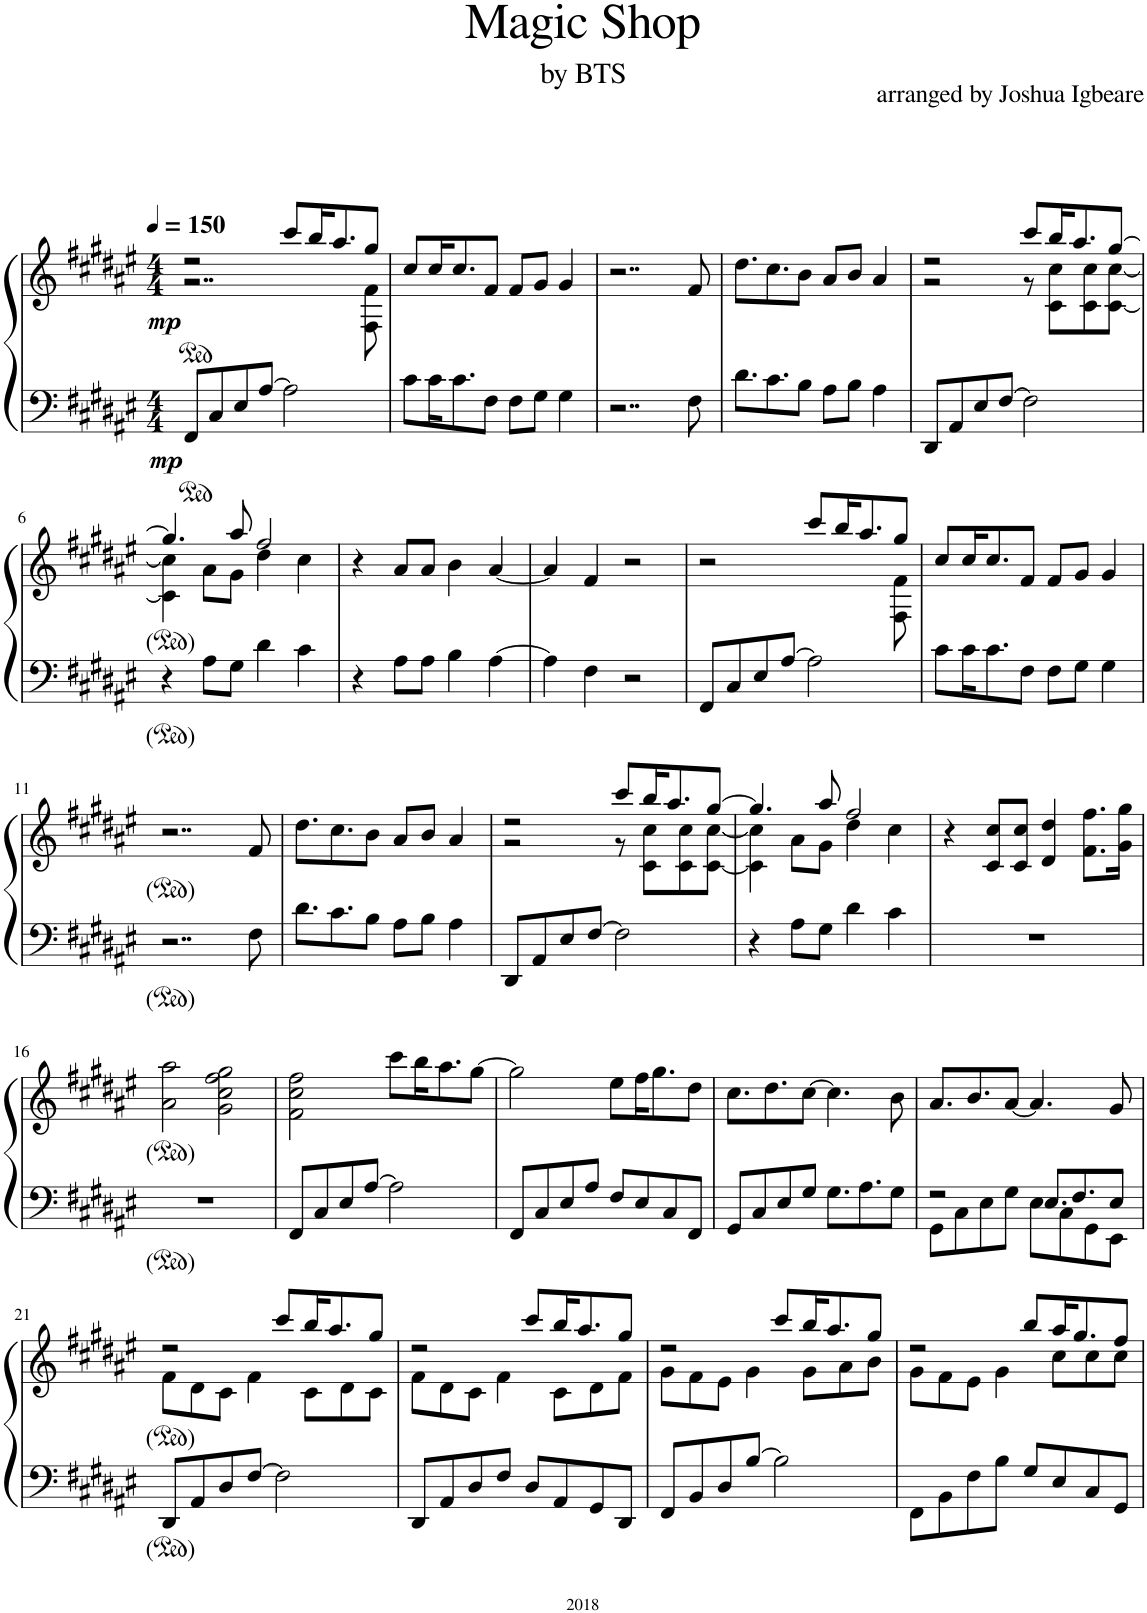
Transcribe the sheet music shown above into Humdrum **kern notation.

**kern	**kern	**dynam
*part1	*part1	*part1
*staff2	*staff1	*staff1/2
*I"Piano	*	*
*I'Pno.	*	*
*clefF4	*clefG2	*
*k[f#c#g#d#a#e#]	*k[f#c#g#d#a#e#]	*
*M4/4	*M4/4	*
*MM150	*MM150	*
=1	=1	=1
*	*^	*
!	!	!	!LO:DY:b=2
!	!	!	!LO:DY:n=1:b
8FF#/L	2r	2..r	mp mp
8C#/	.	.	.
8E#/	.	.	.
[8A#/J	.	.	.
2A#\]	8ccc#/L	.	.
.	16bb/K	.	.
.	8.aa#/	.	.
.	8gg#/J	8F#\ 8f#\	.
*	*v	*v	*
=2	=2	=2
8c#\L	8cc#/L	.
16c#\K	16cc#/K	.
8.c#\	8.cc#/	.
8F#\J	8f#/J	.
8F#\L	8f#/L	.
8G#\J	8g#/J	.
4G#\	4g#/	.
=3	=3	=3
2..r	2..r	.
8F#\	8f#/	.
=4	=4	=4
8.d#\L	8.dd#\L	.
8.c#\	8.cc#\	.
8B\J	8b\J	.
8A#\L	8a#/L	.
8B\J	8b/J	.
4A#\	4a#/	.
=5	=5	=5
*	*^	*
8DD#/L	2r	2r	.
8AA#/	.	.	.
8E#/	.	.	.
[8F#/J	.	.	.
2F#\]	8ccc#/L	8r	.
.	16bb/K	8c#\ 8cc#\L	.
.	8.aa#/	.	.
.	.	8c#\ 8cc#\	.
.	[8gg#/J	[8c#\ [8cc#\J	.
!!LO:LB:g=z	!!
=6	=6	=6	=6
4r	4.gg#/]	4c#\] 4cc#\]	.
8A#\L	.	8a#\L	.
8G#\J	8aa#/	8g#\J	.
4d#\	2ff#/	4dd#\	.
4c#\	.	4cc#\	.
*	*v	*v	*
=7	=7	=7
4r	4r	.
8A#\L	8a#/L	.
8A#\J	8a#/J	.
4B\	4b\	.
[4A#\	[4a#/	.
=8	=8	=8
4A#\]	4a#/]	.
4F#\	4f#/	.
2r	2r	.
=9	=9	=9
*	*^	*
8FF#/L	2r	2..ryy	.
8C#/	.	.	.
8E#/	.	.	.
[8A#/J	.	.	.
2A#\]	8ccc#/L	.	.
.	16bb/K	.	.
.	8.aa#/	.	.
.	8gg#/J	8F#\ 8f#\	.
*	*v	*v	*
=10	=10	=10
8c#\L	8cc#/L	.
16c#\K	16cc#/K	.
8.c#\	8.cc#/	.
8F#\J	8f#/J	.
8F#\L	8f#/L	.
8G#\J	8g#/J	.
4G#\	4g#/	.
!!LO:LB:g=z
=11	=11	=11
2..r	2..r	.
8F#\	8f#/	.
=12	=12	=12
8.d#\L	8.dd#\L	.
8.c#\	8.cc#\	.
8B\J	8b\J	.
8A#\L	8a#/L	.
8B\J	8b/J	.
4A#\	4a#/	.
=13	=13	=13
*	*^	*
8DD#/L	2r	2r	.
8AA#/	.	.	.
8E#/	.	.	.
[8F#/J	.	.	.
2F#\]	8ccc#/L	8r	.
.	16bb/K	8c#\ 8cc#\L	.
.	8.aa#/	.	.
.	.	8c#\ 8cc#\	.
.	[8gg#/J	[8c#\ [8cc#\J	.
=14	=14	=14	=14
4r	4.gg#/]	4c#\] 4cc#\]	.
8A#\L	.	8a#\L	.
8G#\J	8aa#/	8g#\J	.
4d#\	2ff#/	4dd#\	.
4c#\	.	4cc#\	.
*	*v	*v	*
=15	=15	=15
1r	4r	.
.	8c#/ 8cc#/L	.
.	8c#/ 8cc#/J	.
.	4d#/ 4dd#/	.
.	8.f#\ 8.ff#\L	.
.	16g#\ 16gg#\Jk	.
!!LO:LB:g=z
=16	=16	=16
1r	2a#\ 2aa#\	.
.	2g#\ 2cc#\ 2ff#\ 2gg#\	.
=17	=17	=17
8FF#/L	2f#\ 2cc#\ 2ff#\	.
8C#/	.	.
8E#/	.	.
[8A#/J	.	.
2A#\]	8ccc#\L	.
.	16bb\K	.
.	8.aa#\	.
.	[8gg#\J	.
=18	=18	=18
8FF#/L	2gg#\]	.
8C#/	.	.
8E#/	.	.
8A#/J	.	.
8F#/L	8ee#\L	.
8E#/	16ff#\K	.
.	8.gg#\	.
8C#/	.	.
8FF#/J	8dd#\J	.
=19	=19	=19
8GG#/L	8.cc#\L	.
8C#/	.	.
.	8.dd#\	.
8E#/	.	.
8G#/J	[8cc#\J	.
8.G#\L	4.cc#\]	.
8.A#\	.	.
8G#\J	8b\	.
=20	=20	=20
*^	*	*
2r	8GG#\L	8.a#/L	.
.	8C#\	.	.
.	.	8.b/	.
.	8E#\	.	.
.	8G#\J	[8a#/J	.
8.E#/L	8E#\L	4.a#/]	.
.	8C#\	.	.
8.F#/	.	.	.
.	8GG#\	.	.
8E#/J	8EE#\J	8g#/	.
*v	*v	*	*
!!LO:LB:g=z
=21	=21	=21
*	*^	*
8DD#/L	2r	8f#\L	.
8AA#/	.	8d#\	.
8D#/	.	8c#\J	.
[8F#/J	.	4f#\	.
2F#\]	8ccc#/L	.	.
.	16bb/K	8c#\L	.
.	8.aa#/	.	.
.	.	8d#\	.
.	8gg#/J	8c#\J	.
=22	=22	=22	=22
8DD#/L	2r	8f#\L	.
8AA#/	.	8d#\	.
8D#/	.	8c#\J	.
8F#/J	.	4f#\	.
8D#/L	8ccc#/L	.	.
8AA#/	16bb/K	8c#\L	.
.	8.aa#/	.	.
8GG#/	.	8d#\	.
8DD#/J	8gg#/J	8f#\J	.
=23	=23	=23	=23
8FF#/L	2r	8g#\L	.
8BB/	.	8f#\	.
8D#/	.	8e#\J	.
[8B/J	.	4g#\	.
2B\]	8ccc#/L	.	.
.	16bb/K	8g#\L	.
.	8.aa#/	.	.
.	.	8a#\	.
.	8gg#/J	8b\J	.
=24	=24	=24	=24
8FF#\L	2r	8g#\L	.
8BB\	.	8f#\	.
8F#\	.	8e#\J	.
8B\J	.	4g#\	.
8G#/L	8bb/L	.	.
8E#/	16aa#/K	8cc#\L	.
.	8.gg#/	.	.
8C#/	.	8cc#\	.
8GG#/J	8ff#/J	8cc#\J	.
*	*v	*v	*
=	=	=
*-	*-	*-
